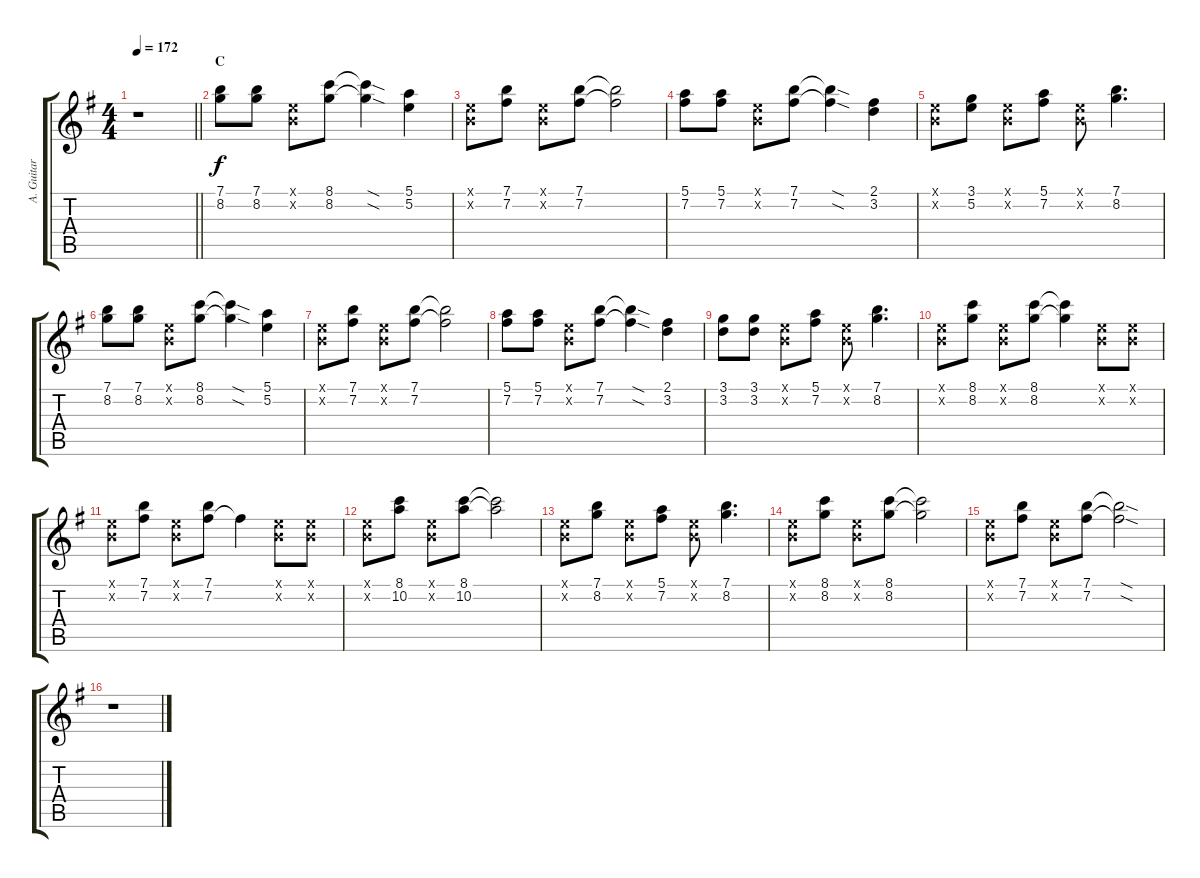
\track ("A. Guitar II" "A. Guitar ") {instrument acousticguitarsteel}
\staff {score tabs}
\tuning (E4 B3 G3 D3 A2 E2) {hide}
\ts (4 4)
\tempo 172
\clef g2
\barLineRight lightlight
\ks g
r.1{dy f} |
\section ("" "C")
(7.1 8.2).8 (7.1 8.2).8 (0.1{x} 0.2{x}).8 (8.1 8.2).8 (8.1{sod t} 8.2{sod t}).4 (5.1 5.2).4 |
(0.1{x} 0.2{x}).8 (7.1 7.2).8 (0.1{x} 0.2{x}).8 (7.1 7.2).8 (7.1{t} 7.2{t}).2 |
(5.1 7.2).8 (5.1 7.2).8 (0.1{x} 0.2{x}).8 (7.1 7.2).8 (7.1{sod t} 7.2{sod t}).4 (2.1 3.2).4 |
(0.1{x} 0.2{x}).8 (3.1 5.2).8 (0.1{x} 0.2{x}).8 (5.1 7.2).8 (0.1{x} 0.2{x}).8 (7.1 8.2).4{d} |
(7.1 8.2).8 (7.1 8.2).8 (0.1{x} 0.2{x}).8 (8.1 8.2).8 (8.1{sod t} 8.2{sod t}).4 (5.1 5.2).4 |
(0.1{x} 0.2{x}).8 (7.1 7.2).8 (0.1{x} 0.2{x}).8 (7.1 7.2).8 (7.1{t} 7.2{t}).2 |
(5.1 7.2).8 (5.1 7.2).8 (0.1{x} 0.2{x}).8 (7.1 7.2).8 (7.1{sod t} 7.2{sod t}).4 (2.1 3.2).4 |
(3.1 3.2).8 (3.1 3.2).8 (0.1{x} 0.2{x}).8 (5.1 7.2).8 (0.1{x} 0.2{x}).8 (7.1 8.2).4{d} |
(0.1{x} 0.2{x}).8 (8.1 8.2).8 (0.1{x} 0.2{x}).8 (8.1 8.2).8 (8.1{t} 8.2{t}).4 (0.1{x} 0.2{x}).8 (0.1{x} 0.2{x}).8 |
(0.1{x} 0.2{x}).8 (7.1 7.2).8 (0.1{x} 0.2{x}).8 (7.1 7.2).8 7.2{t}.4 (0.1{x} 0.2{x}).8 (0.1{x} 0.2{x}).8 |
(0.1{x} 0.2{x}).8 (8.1 10.2).8 (0.1{x} 0.2{x}).8 (8.1 10.2).8 (8.1{t} 10.2{t}).2 |
(0.1{x} 0.2{x}).8 (7.1 8.2).8 (0.1{x} 0.2{x}).8 (5.1 7.2).8 (0.1{x} 0.2{x}).8 (7.1 8.2).4{d} |
(0.1{x} 0.2{x}).8 (8.1 8.2).8 (0.1{x} 0.2{x}).8 (8.1 8.2).8 (8.1{t} 8.2{t}).2 |
(0.1{x} 0.2{x}).8 (7.1 7.2).8 (0.1{x} 0.2{x}).8 (7.1 7.2).8 (7.1{sod t} 7.2{sod t}).2 |
r.1
